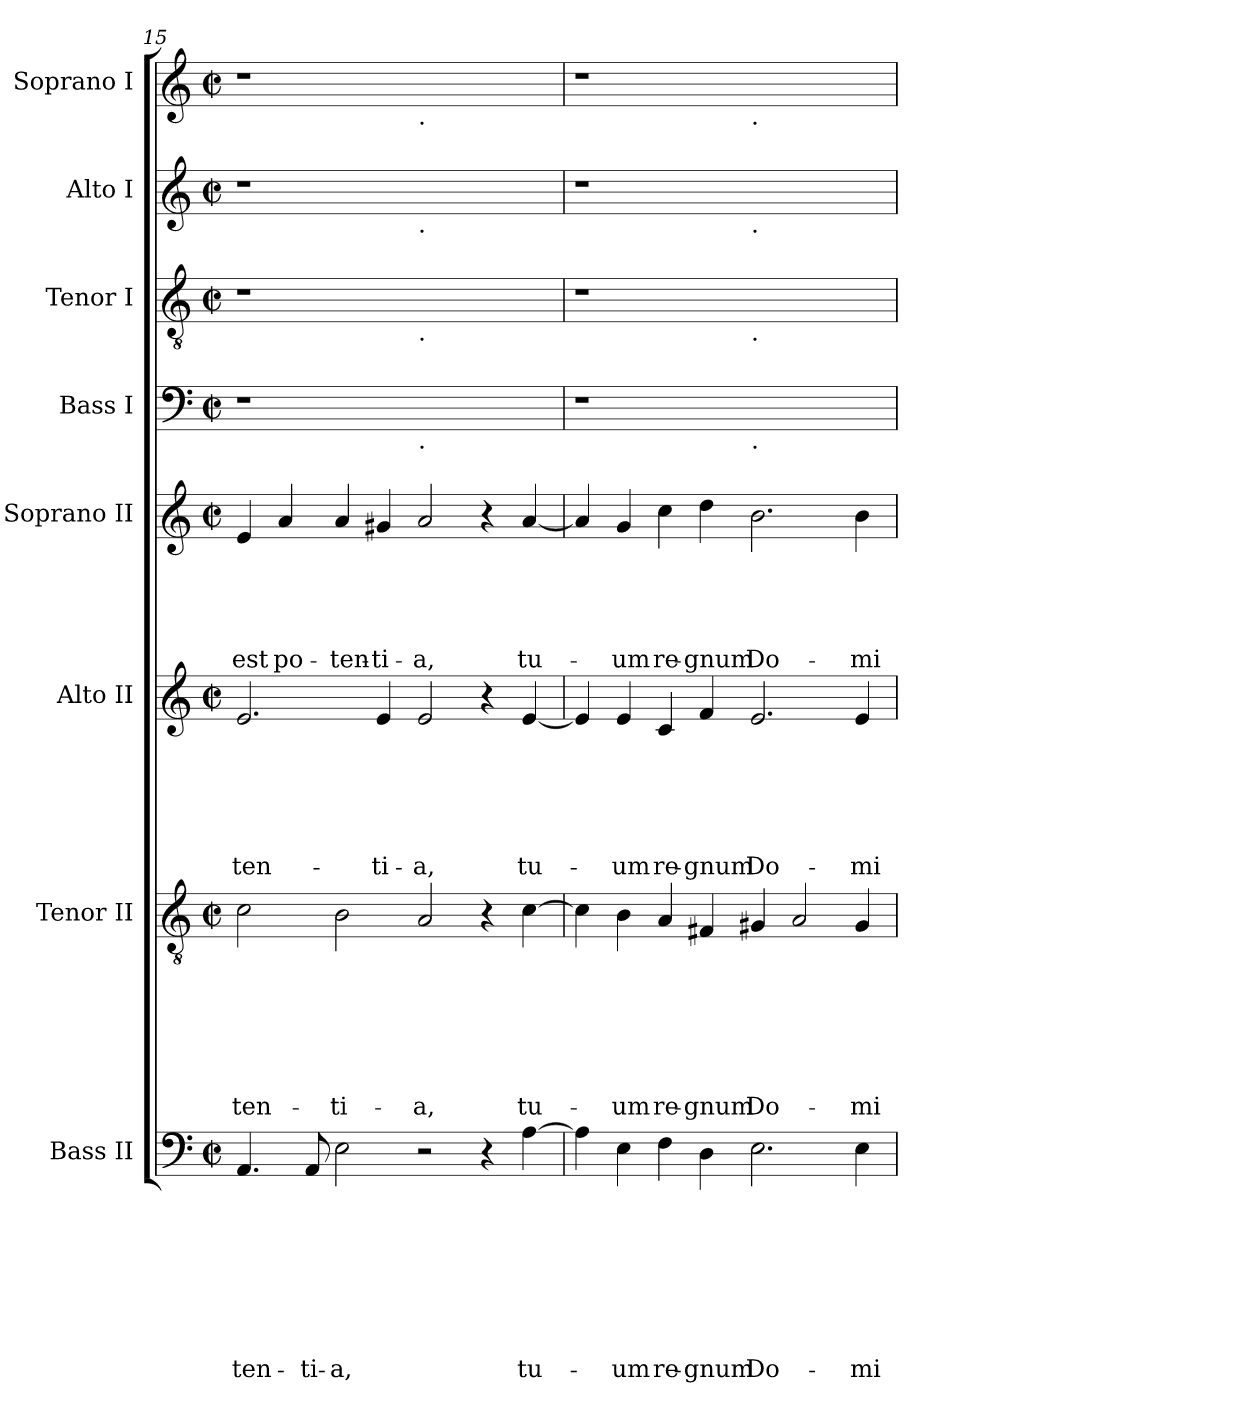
**kern	**text	**text	**text	**text	**text	**text	**text	**text	**kern	**text	**text	**text	**text	**text	**text	**text	**kern	**text	**text	**text	**text	**text	**text	**kern	**text	**text	**text	**text	**text	**kern	**kern	**kern	**kern
*part8	*part8	*part8	*part8	*part8	*part8	*part8	*part8	*part8	*part7	*part7	*part7	*part7	*part7	*part7	*part7	*part7	*part6	*part6	*part6	*part6	*part6	*part6	*part6	*part5	*part5	*part5	*part5	*part5	*part5	*part4	*part3	*part2	*part1
*staff8	*staff8	*staff8	*staff8	*staff8	*staff8	*staff8	*staff8	*staff8	*staff7	*staff7	*staff7	*staff7	*staff7	*staff7	*staff7	*staff7	*staff6	*staff6	*staff6	*staff6	*staff6	*staff6	*staff6	*staff5	*staff5	*staff5	*staff5	*staff5	*staff5	*staff4	*staff3	*staff2	*staff1
*I"Bass II	*	*	*	*	*	*	*	*	*I"Tenor II	*	*	*	*	*	*	*	*I"Alto II	*	*	*	*	*	*	*I"Soprano II	*	*	*	*	*	*I"Bass I	*I"Tenor I	*I"Alto I	*I"Soprano I
*clefF4	*	*	*	*	*	*	*	*	*clefGv2	*	*	*	*	*	*	*	*clefG2	*	*	*	*	*	*	*clefG2	*	*	*	*	*	*clefF4	*clefGv2	*clefG2	*clefG2
*k[]	*	*	*	*	*	*	*	*	*k[]	*	*	*	*	*	*	*	*k[]	*	*	*	*	*	*	*k[]	*	*	*	*	*	*k[]	*k[]	*k[]	*k[]
*C:	*	*	*	*	*	*	*	*	*C:	*	*	*	*	*	*	*	*C:	*	*	*	*	*	*	*C:	*	*	*	*	*	*C:	*C:	*C:	*C:
*M2/2	*	*	*	*	*	*	*	*	*M2/2	*	*	*	*	*	*	*	*M2/2	*	*	*	*	*	*	*M2/2	*	*	*	*	*	*M2/2	*M2/2	*M2/2	*M2/2
*met(c|)	*	*	*	*	*	*	*	*	*met(c|)	*	*	*	*	*	*	*	*met(c|)	*	*	*	*	*	*	*met(c|)	*	*	*	*	*	*met(c|)	*met(c|)	*met(c|)	*met(c|)
=15	=15	=15	=15	=15	=15	=15	=15	=15	=15	=15	=15	=15	=15	=15	=15	=15	=15	=15	=15	=15	=15	=15	=15	=15	=15	=15	=15	=15	=15	=15	=15	=15	=15
!	!	!	!	!	!	!	!	!LO:LY:b	!	!	!	!	!	!	!	!LO:LY:b	!	!	!	!	!	!	!LO:LY:b	!	!	!	!	!	!LO:LY:b	!	!	!	!
4.AA/	.	.	.	.	.	.	.	-ten-	2c\	.	.	.	.	.	.	-ten-	2.e/	.	.	.	.	.	-ten-	4e/	.	.	.	.	est	1r	1r	1r	1r
!	!	!	!	!	!	!	!	!	!	!	!	!	!	!	!	!	!	!	!	!	!	!	!	!	!	!	!	!	!LO:LY:b	!	!	!	!
.	.	.	.	.	.	.	.	.	.	.	.	.	.	.	.	.	.	.	.	.	.	.	.	4a/	.	.	.	.	po-	.	.	.	.
!	!	!	!	!	!	!	!	!LO:LY:b	!	!	!	!	!	!	!	!	!	!	!	!	!	!	!	!	!	!	!	!	!	!	!	!	!
8AA/	.	.	.	.	.	.	.	-ti-	.	.	.	.	.	.	.	.	.	.	.	.	.	.	.	.	.	.	.	.	.	.	.	.	.
!	!	!	!	!	!	!	!	!LO:LY:b	!	!	!	!	!	!	!	!LO:LY:b	!	!	!	!	!	!	!	!	!	!	!	!	!LO:LY:b	!	!	!	!
2E\	.	.	.	.	.	.	.	-a,	2B\	.	.	.	.	.	.	-ti-	.	.	.	.	.	.	.	4a/	.	.	.	.	-ten-	.	.	.	.
!	!	!	!	!	!	!	!	!	!	!	!	!	!	!	!	!	!	!	!	!	!	!	!LO:LY:b	!	!	!	!	!	!LO:LY:b	!	!	!	!
.	.	.	.	.	.	.	.	.	.	.	.	.	.	.	.	.	4e/	.	.	.	.	.	-ti-	4g#X/	.	.	.	.	-ti-	.	.	.	.
!	!	!	!	!	!	!	!	!	!	!	!	!	!	!	!	!	!	!	!	!	!	!	!	!	!	!	!	!	!	!	!	!	!LO:TX:b:t=.
!	!	!	!	!	!	!	!	!	!	!	!	!	!	!	!	!	!	!	!	!	!	!	!	!	!	!	!	!	!	!	!	!LO:TX:b:t=.	!
!	!	!	!	!	!	!	!	!	!	!	!	!	!	!	!	!	!	!	!	!	!	!	!	!	!	!	!	!	!	!	!LO:TX:b:t=.	!	!
!	!	!	!	!	!	!	!	!	!	!	!	!	!	!	!	!	!	!	!	!	!	!	!	!	!	!	!	!	!	!LO:TX:b:t=.	!	!	!
!	!	!	!	!	!	!	!	!	!	!	!	!	!	!	!	!LO:LY:b	!	!	!	!	!	!	!LO:LY:b	!	!	!	!	!	!LO:LY:b	!	!	!	!
2r	.	.	.	.	.	.	.	.	2A/	.	.	.	.	.	.	-a,	2e/	.	.	.	.	.	-a,	2a/	.	.	.	.	-a,	1ryy	1ryy	1ryy	1ryy
4r	.	.	.	.	.	.	.	.	4r	.	.	.	.	.	.	.	4r	.	.	.	.	.	.	4r	.	.	.	.	.	.	.	.	.
!	!	!	!	!	!	!	!	!LO:LY:b	!	!	!	!	!	!	!	!LO:LY:b	!	!	!	!	!	!	!LO:LY:b	!	!	!	!	!	!LO:LY:b	!	!	!	!
[<4A\	.	.	.	.	.	.	.	tu-	[<4c\	.	.	.	.	.	.	tu-	[<4e/	.	.	.	.	.	tu-	[<4a/	.	.	.	.	tu-	.	.	.	.
!!LO:LB:g=z
=16	=16	=16	=16	=16	=16	=16	=16	=16	=16	=16	=16	=16	=16	=16	=16	=16	=16	=16	=16	=16	=16	=16	=16	=16	=16	=16	=16	=16	=16	=16	=16	=16	=16
4A\]	.	.	.	.	.	.	.	.	4c\]	.	.	.	.	.	.	.	4e/]	.	.	.	.	.	.	4a/]	.	.	.	.	.	1r	1r	1r	1r
!	!	!	!	!	!	!	!	!LO:LY:b	!	!	!	!	!	!	!	!LO:LY:b	!	!	!	!	!	!	!LO:LY:b	!	!	!	!	!	!LO:LY:b	!	!	!	!
4E\	.	.	.	.	.	.	.	-um	4B\	.	.	.	.	.	.	-um	4e/	.	.	.	.	.	-um	4g/	.	.	.	.	-um	.	.	.	.
!	!	!	!	!	!	!	!	!LO:LY:b:rj	!	!	!	!	!	!	!	!LO:LY:b:rj	!	!	!	!	!	!	!LO:LY:b:rj	!	!	!	!	!	!LO:LY:b:rj	!	!	!	!
4F\	.	.	.	.	.	.	.	re-	4A/	.	.	.	.	.	.	re-	4c/	.	.	.	.	.	re-	4cc\	.	.	.	.	re-	.	.	.	.
!	!	!	!	!	!	!	!	!LO:LY:b	!	!	!	!	!	!	!	!LO:LY:b	!	!	!	!	!	!	!LO:LY:b	!	!	!	!	!	!LO:LY:b	!	!	!	!
4D\	.	.	.	.	.	.	.	-gnum	4F#X/	.	.	.	.	.	.	-gnum	4f/	.	.	.	.	.	-gnum	4dd\	.	.	.	.	-gnum	.	.	.	.
!	!	!	!	!	!	!	!	!	!	!	!	!	!	!	!	!	!	!	!	!	!	!	!	!	!	!	!	!	!	!	!	!	!LO:TX:b:t=.
!	!	!	!	!	!	!	!	!	!	!	!	!	!	!	!	!	!	!	!	!	!	!	!	!	!	!	!	!	!	!	!	!LO:TX:b:t=.	!
!	!	!	!	!	!	!	!	!	!	!	!	!	!	!	!	!	!	!	!	!	!	!	!	!	!	!	!	!	!	!	!LO:TX:b:t=.	!	!
!	!	!	!	!	!	!	!	!	!	!	!	!	!	!	!	!	!	!	!	!	!	!	!	!	!	!	!	!	!	!LO:TX:b:t=.	!	!	!
!	!	!	!	!	!	!	!	!LO:LY:b	!	!	!	!	!	!	!	!LO:LY:b	!	!	!	!	!	!	!LO:LY:b	!	!	!	!	!	!LO:LY:b	!	!	!	!
2.E\	.	.	.	.	.	.	.	Do-	4G#X/	.	.	.	.	.	.	Do-	2.e/	.	.	.	.	.	Do-	2.b\	.	.	.	.	Do-	1ryy	1ryy	1ryy	1ryy
.	.	.	.	.	.	.	.	.	2A/	.	.	.	.	.	.	.	.	.	.	.	.	.	.	.	.	.	.	.	.	.	.	.	.
!	!	!	!	!	!	!	!	!LO:LY:b	!	!	!	!	!	!	!	!LO:LY:b	!	!	!	!	!	!	!LO:LY:b	!	!	!	!	!	!LO:LY:b	!	!	!	!
4E\	.	.	.	.	.	.	.	-mi-	4G#/	.	.	.	.	.	.	-mi-	4e/	.	.	.	.	.	-mi-	4b\	.	.	.	.	-mi-	.	.	.	.
=	=	=	=	=	=	=	=	=	=	=	=	=	=	=	=	=	=	=	=	=	=	=	=	=	=	=	=	=	=	=	=	=	=
*-	*-	*-	*-	*-	*-	*-	*-	*-	*-	*-	*-	*-	*-	*-	*-	*-	*-	*-	*-	*-	*-	*-	*-	*-	*-	*-	*-	*-	*-	*-	*-	*-	*-
